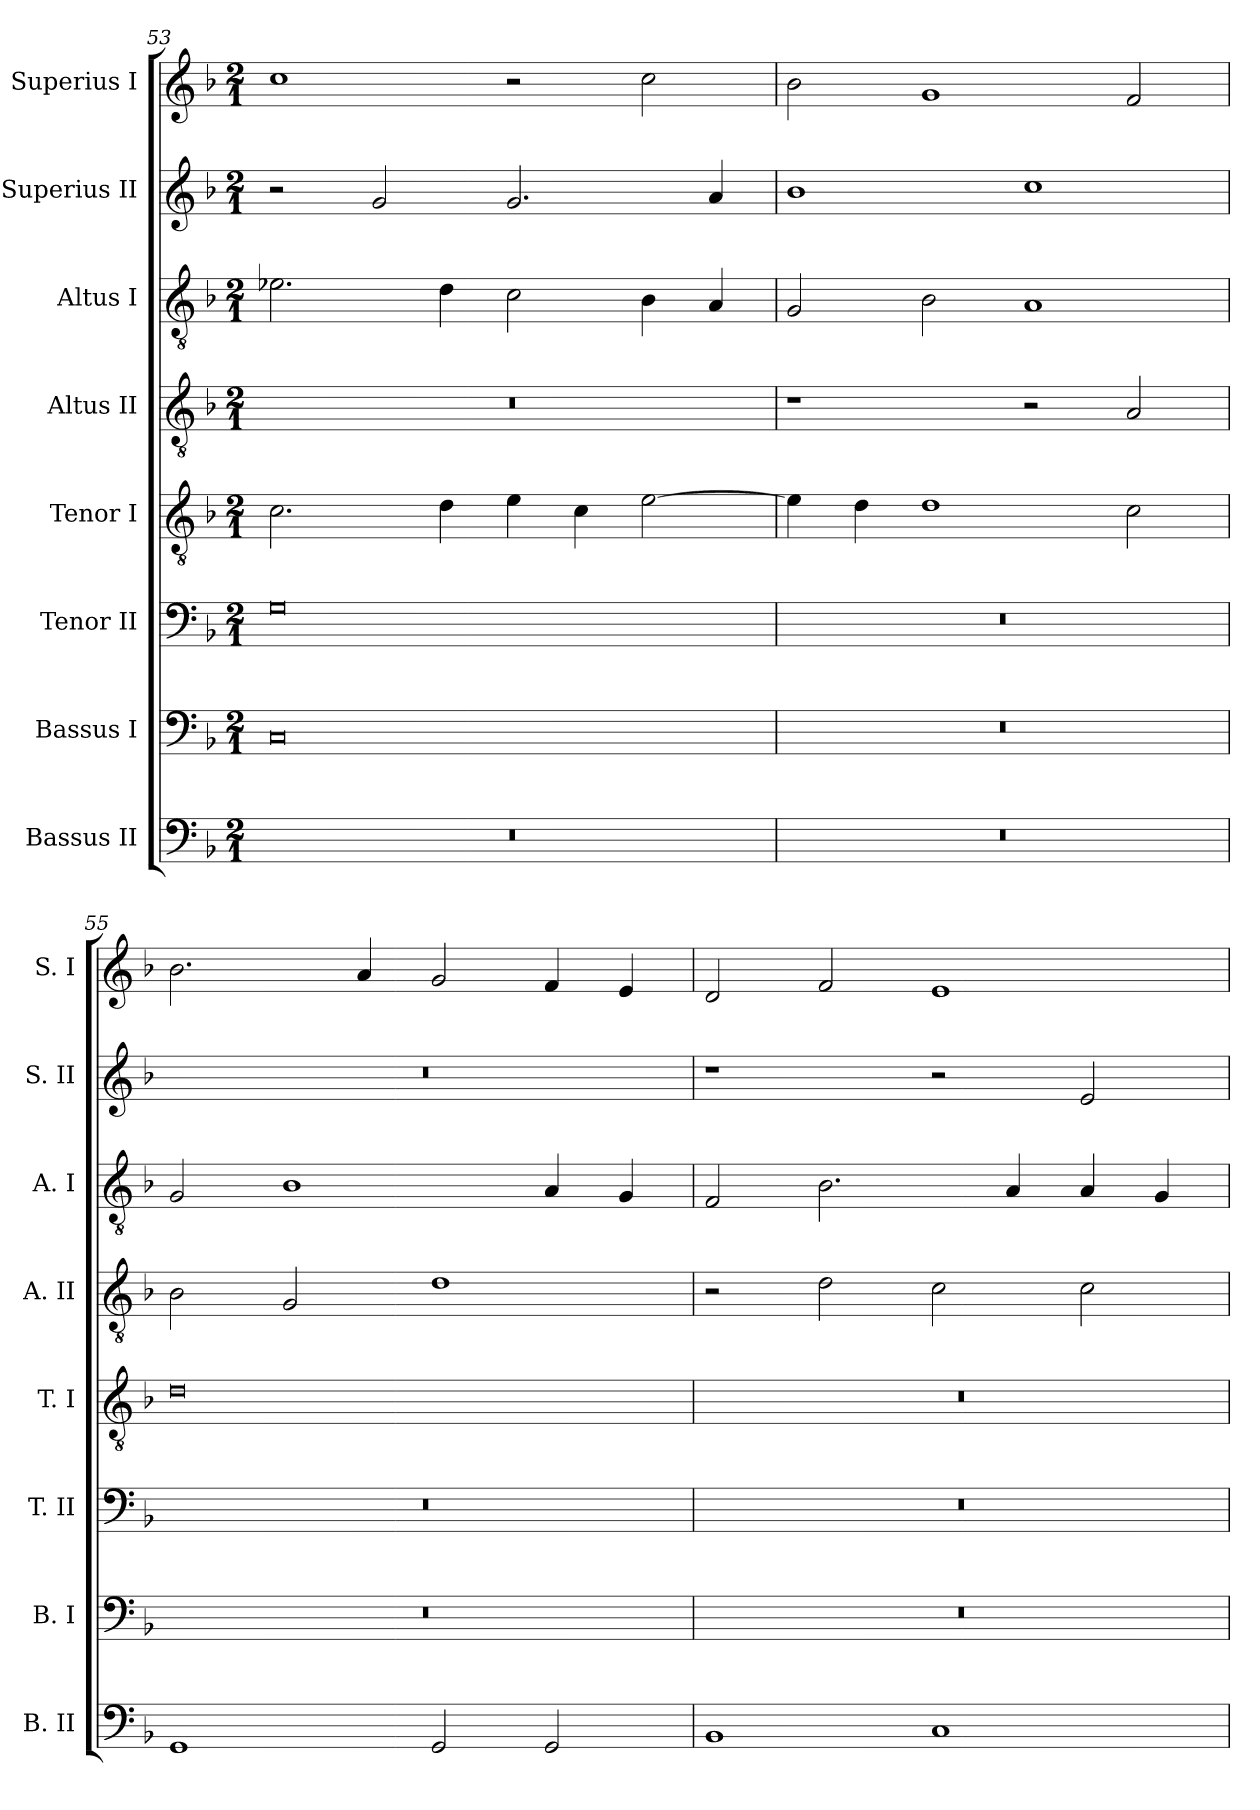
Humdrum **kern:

**kern	**kern	**kern	**kern	**kern	**kern	**kern	**kern
*part8	*part7	*part6	*part5	*part4	*part3	*part2	*part1
*staff8	*staff7	*staff6	*staff5	*staff4	*staff3	*staff2	*staff1
*I"Bassus II	*I"Bassus I	*I"Tenor II	*I"Tenor I	*I"Altus II	*I"Altus I	*I"Superius II	*I"Superius I
*I'B. II	*I'B. I	*I'T. II	*I'T. I	*I'A. II	*I'A. I	*I'S. II	*I'S. I
*clefF4	*clefF4	*clefF4	*clefGv2	*clefGv2	*clefGv2	*clefG2	*clefG2
*k[b-]	*k[b-]	*k[b-]	*k[b-]	*k[b-]	*k[b-]	*k[b-]	*k[b-]
*F:	*F:	*F:	*F:	*F:	*F:	*F:	*F:
*M2/1	*M2/1	*M2/1	*M2/1	*M2/1	*M2/1	*M2/1	*M2/1
=53	=53	=53	=53	=53	=53	=53	=53
0r	0C	0G	2.c	0r	2.e-X	2r	1cc
.	.	.	.	.	.	2g	.
.	.	.	4d	.	4d	.	.
.	.	.	4e	.	2c	2.g	2r
.	.	.	4c	.	.	.	.
.	.	.	[2e	.	4B-	.	2cc
.	.	.	.	.	4A	4a	.
=54	=54	=54	=54	=54	=54	=54	=54
0r	0r	0r	4e]	1r	2G	1b-	2b-
.	.	.	4d	.	.	.	.
.	.	.	1d	.	2B-	.	1g
.	.	.	.	2r	1A	1cc	.
.	.	.	2c	2A	.	.	2f
=55	=55	=55	=55	=55	=55	=55	=55
1GG	0r	0r	0d	2B-	2G	0r	2.b-
.	.	.	.	2G	1B-	.	.
.	.	.	.	.	.	.	4a
2GG	.	.	.	1d	.	.	2g
2GG	.	.	.	.	4A	.	4f
.	.	.	.	.	4G	.	4e
=56	=56	=56	=56	=56	=56	=56	=56
1BB-	0r	0r	0r	2r	2F	1r	2d
.	.	.	.	2d	2.B-	.	2f
1C	.	.	.	2c	.	2r	1e
.	.	.	.	.	4A	.	.
.	.	.	.	2c	4A	2e	.
.	.	.	.	.	4G	.	.
=	=	=	=	=	=	=	=
*-	*-	*-	*-	*-	*-	*-	*-
